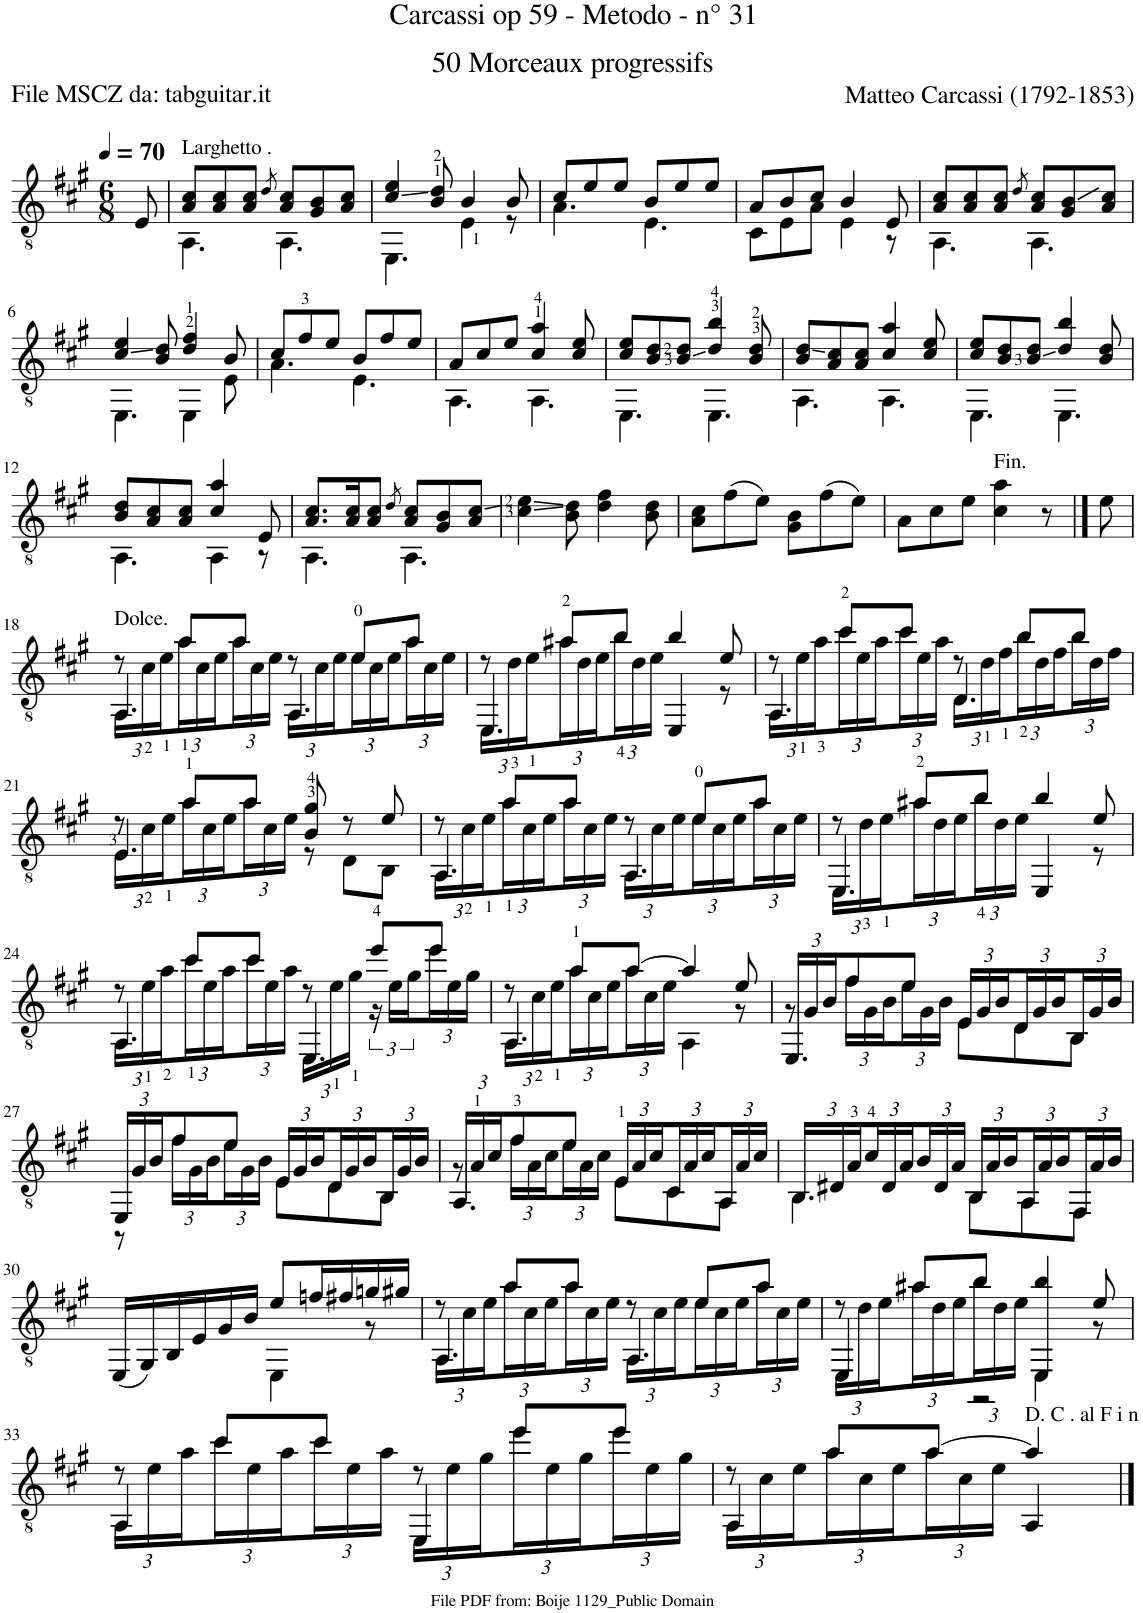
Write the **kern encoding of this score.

**kern
*part1
*staff1
*I"Guitar
*I'Guit.
*clefGv2
*k[f#c#g#]
*M6/8
*MM70
=
8E/
=1
*^
!LO:TX:a:t=Larghetto .	!
8A/ 8c#/L	4.AA\
8A/ 8c#/	.
8A/ 8c#/J	.
8qd/	.
8A/ 8c#/L	4.AA\
8G#/ 8B/	.
8A/ 8c#/J	.
=2	=2
4c#/ 4e/	4.EE\
8B/ 8d/	.
4B/	4E\
8B/	8r
=3	=3
8c#/L	4.A\
8e/	.
8e/J	.
8B/L	4.E\
8e/	.
8e/J	.
=4	=4
8A/L	8C#\L
8B/	8E\
8c#/J	8A\J
4B/	4E\
8E/	8r
=5	=5
8A/ 8c#/L	4.AA\
8A/ 8c#/	.
8A/ 8c#/J	.
8qd/	.
8A/ 8c#/L	4.AA\
8G#/ 8B/	.
8A/ 8c#/J	.
!!LO:LB:g=z	!!
=6	=6
4c#/ 4e/	4.EE\
8B/ 8d/	.
4d/ 4f#/	4EE\
8B/	8E\
=7	=7
8c#/L	4.A\
8f#/	.
8e/J	.
8B/L	4.E\
8f#/	.
8e/J	.
=8	=8
8A/L	4.AA\
8c#/	.
8e/J	.
4c#/ 4a/	4.AA\
8c#/ 8e/	.
=9	=9
8c#/ 8e/L	4.EE\
8B/ 8d/	.
8B/ 8d/J	.
4d/ 4b/	4.EE\
8B/ 8d/	.
=10	=10
8B/ 8d/L	4.AA\
8A/ 8c#/	.
8A/ 8c#/J	.
4c#/ 4a/	4.AA\
8c#/ 8e/	.
=11	=11
8c#/ 8e/L	4.EE\
8B/ 8d/	.
8B/ 8d/J	.
4d/ 4b/	4.EE\
8B/ 8d/	.
!!LO:LB:g=z	!!
=12	=12
8B/ 8d/L	4.AA\
8A/ 8c#/	.
8A/ 8c#/J	.
4c#/ 4a/	4AA\
8E/	8r
=13	=13
8.A/ 8.c#/L	4.AA\
16A/ 16c#/K	.
8A/ 8c#/J	.
8qd/	.
8A/ 8c#/L	4.AA\
8G#/ 8B/	.
8A/ 8c#/J	.
*v	*v
=14
4c#\ 4e\
8B\ 8d\
4d\ 4f#\
8B\ 8d\
=15
8A\ 8c#\L
(8f#\
8e\J)
8G#\ 8B\L
(8f#\
8e\J)
=16
8A\L
8c#\
8e\J
!LO:TX:a:t=Fin.
4c#\ 4a\
8r
==17
8e\
!!LO:LB:g=z
=18
*^
*	*Xbrackettup
*	*^
!LO:TX:a:t=Dolce.	!	!
8r	24AA\LL	4.AA/
.	24c#\	.
.	24e\	.
8a/L	24a\	.
.	24c#\	.
.	24e\	.
8a/J	24a\	.
.	24c#\	.
.	24e\JJ	.
8r	24AA\LL	4.AA/
.	24c#\	.
.	24e\	.
8e/L	24e\	.
.	24c#\	.
.	24e\	.
8a/J	24a\	.
.	24c#\	.
.	24e\JJ	.
=19	=19	=19
8r	24EE\LL	4.EE/
.	24d\	.
.	24e\	.
8a#X/L	24a#\	.
.	24d\	.
.	24e\	.
8b/J	24b\	.
.	24d\	.
.	24e\JJ	.
4b/	4.ryy	4EE/
8e/	.	8r
=20	=20	=20
8r	24AA\LL	4.AA/
.	24e\	.
.	24a\	.
8cc#/L	24cc#\	.
.	24e\	.
.	24a\	.
8cc#/J	24cc#\	.
.	24e\	.
.	24a\JJ	.
8r	24D\LL	4.D/
.	24d\	.
.	24f#\	.
8b/L	24b\	.
.	24d\	.
.	24f#\	.
8b/J	24b\	.
.	24d\	.
.	24f#\JJ	.
!!LO:LB:g=z	!!	!!
=21	=21	=21
8r	24E\LL	4.E/
.	24c#\	.
.	24e\	.
8a/L	24a\	.
.	24c#\	.
.	24e\	.
8a/J	24a\	.
.	24c#\	.
.	24e\JJ	.
8B/ 8g#/	8r	4.ryy
8r	8D\L	.
8e/	8BB\J	.
=22	=22	=22
8r	24AA\LL	4.AA/
.	24c#\	.
.	24e\	.
8a/L	24a\	.
.	24c#\	.
.	24e\	.
8a/J	24a\	.
.	24c#\	.
.	24e\JJ	.
8r	24AA\LL	4.AA/
.	24c#\	.
.	24e\	.
8e/L	24e\	.
.	24c#\	.
.	24e\	.
8a/J	24a\	.
.	24c#\	.
.	24e\JJ	.
=23	=23	=23
8r	24EE\LL	4.EE/
.	24d\	.
.	24e\	.
8a#X/L	24a#\	.
.	24d\	.
.	24e\	.
8b/J	24b\	.
.	24d\	.
.	24e\JJ	.
4b/	4.ryy	4EE/
8e/	.	8r
!!LO:LB:g=z	!!	!!
=24	=24	=24
8r	24AA\LL	4.AA/
.	24e\	.
.	24a\	.
8cc#/L	24cc#\	.
.	24e\	.
.	24a\	.
8cc#/J	24cc#\	.
.	24e\	.
.	24a\JJ	.
8r	24EE\LL	4.EE/
.	24e\	.
.	24g#\JJ	.
*	*brackettup	*
8ee/L	24r	.
.	24e\LL	.
.	24g#\	.
*	*Xbrackettup	*
8ee/J	24ee\	.
.	24e\	.
.	24g#\JJ	.
=25	=25	=25
8r	24AA\LL	4.AA/
.	24c#\	.
.	24e\	.
8a/L	24a\	.
.	24c#\	.
.	24e\	.
[8a/J	24a\	.
.	24c#\	.
.	24e\JJ	.
4a/]	4AA\	4.ryy
8e/	8r	.
=26	=26	=26
24EE/LL	8r	4.EE/
24G#/	.	.
24B/J	.	.
8f#/	24f#\LL	.
.	24G#\	.
.	24B\	.
8e/J	24e\	.
.	24G#\	.
.	24B\JJ	.
24E/LL	8E\L	4.ryy
24G#/	.	.
24B/	.	.
24D/	8D\	.
24G#/	.	.
24B/	.	.
24BB/	8BB\J	.
24G#/	.	.
24B/JJ	.	.
*	*v	*v
!!LO:LB:g=z
=27	=27
24EE/LL	8r
24G#/	.
24B/J	.
8f#/	24f#\LL
.	24G#\
.	24B\
8e/J	24e\
.	24G#\
.	24B\JJ
24E/LL	8E\L
24G#/	.
24B/	.
24D/	8D\
24G#/	.
24B/	.
24BB/	8BB\J
24G#/	.
24B/JJ	.
=28	=28
*	*^
24AA/LL	8r	4.AA/
24A/	.	.
24c#/J	.	.
8f#/	24f#\LL	.
.	24A\	.
.	24c#\	.
8e/J	24e\	.
.	24A\	.
.	24c#\JJ	.
24E/LL	8E\L	4.ryy
24A/	.	.
24c#/	.	.
24C#/	8C#\	.
24A/	.	.
24c#/	.	.
24AA/	8AA\J	.
24A/	.	.
24c#/JJ	.	.
*	*v	*v
=29	=29
24BB/LL	4.BB\
24D#X/	.
24A/	.
24c#/	.
24D#/	.
24A/	.
24B/	.
24D#/	.
24A/JJ	.
24BB/LL	8BB\L
24A/	.
24B/	.
24AA/	8AA\
24A/	.
24B/	.
24FF#/	8FF#\J
24A/	.
24B/JJ	.
!!LO:LB:g=z	!!
=30	=30
(16EE/LL	4.ryy
16GG#/)	.
16BB/	.
16E/	.
16G#/	.
16B/JJ	.
8e/L	4EE\
16fn/L	.
16f#X/	.
16gn/	8r
16g#X/JJ	.
=31	=31
*	*^
8r	24AA\LL	4.AA/
.	24c#\	.
.	24e\	.
8a/L	24a\	.
.	24c#\	.
.	24e\	.
8a/J	24a\	.
.	24c#\	.
.	24e\JJ	.
8r	24AA\LL	4.AA/
.	24c#\	.
.	24e\	.
8e/L	24e\	.
.	24c#\	.
.	24e\	.
8a/J	24a\	.
.	24c#\	.
.	24e\JJ	.
=32	=32	=32
8r	24EE\LL	4EE/
.	24d\	.
.	24e\	.
8a#X/L	24a#\	.
.	24d\	.
.	24e\	.
8b/J	24b\	2r
.	24d\	.
.	24e\JJ	.
4EE/ 4b/	4EE\	.
8e/	8r	.
!!LO:LB:g=z	!!	!!
=33	=33	=33
8r	24AA\LL	4.AA/
.	24e\	.
.	24a\	.
8cc#/L	24cc#\	.
.	24e\	.
.	24a\	.
8cc#/J	24cc#\	.
.	24e\	.
.	24a\JJ	.
8r	24EE\LL	4.EE/
.	24e\	.
.	24g#\	.
8ee/L	24ee\	.
.	24e\	.
.	24g#\	.
8ee/J	24ee\	.
.	24e\	.
.	24g#\JJ	.
=34	=34	=34
8r	24AA\LL	4.AA/
.	24c#\	.
.	24e\	.
8a/L	24a\	.
.	24c#\	.
.	24e\	.
[8a/J	24a\	.
.	24c#\	.
.	24e\JJ	.
!LO:TX:a:t=D. C . al F i n	!	!
4a/]	4ryy	4AA/
*v	*v	*v
==
*-
